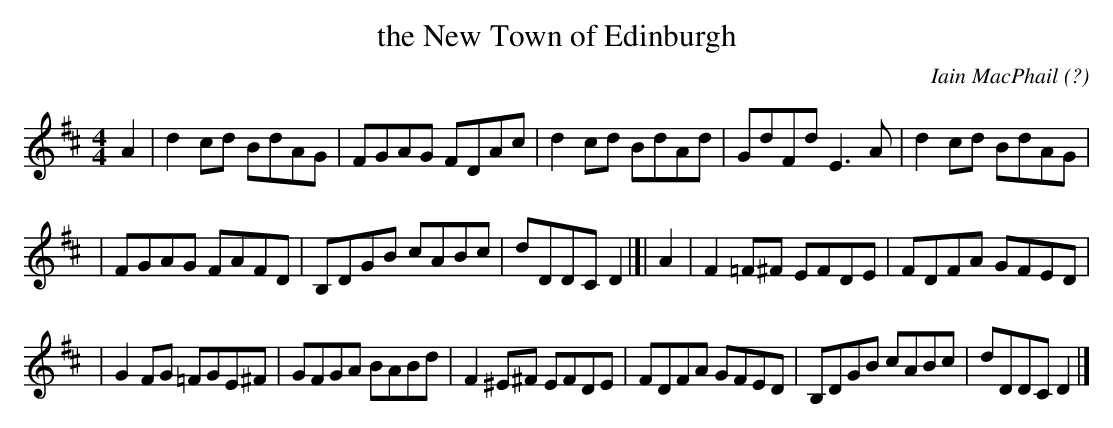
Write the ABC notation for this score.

X:1
T: the New Town of Edinburgh
C:Iain MacPhail (?)
M:4/4
L:1/8
K:D
A2 \
| d2cd BdAG | FGAG FDAc | d2cd BdAd | GdFd E3A | d2cd BdAG |
| FGAG FAFD | B,DGB cABc | dDDC D2 |[| A2 | F2=F^F EFDE | FDFA GFED |
| G2FG =FGE^F | GFGA BABd | F2^E^F EFDE | FDFA GFED | B,DGB cABc | dDDC D2 |]
